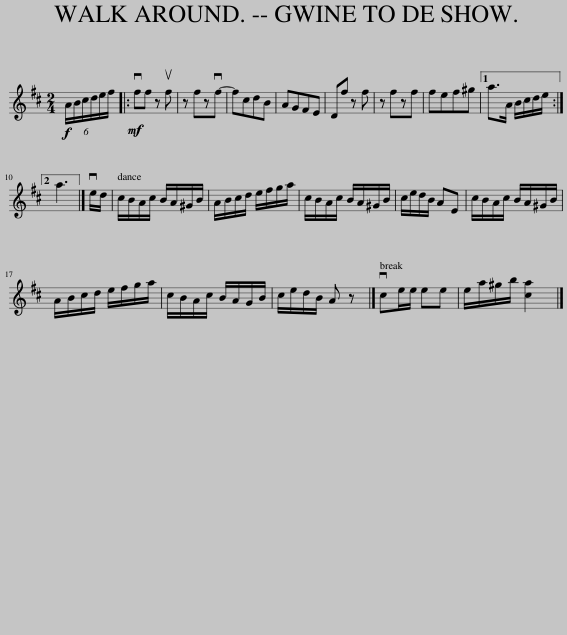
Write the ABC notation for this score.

X:1
L:1/8
M:2/4
I:linebreak $
K:D
V:1 treble
V:1
!f! (6:2:6A/B/c/d/e/f/ |:!mf! vff z uf | z fzvf- | fcdB | AGFE | %5
 Df z f | z fzf | fef^g |1 a>A B/c/d/e/ :|2$ a3 |] %10
 ve/d/ | c/B/A/c/ B/A/^G/B/ | A/B/c/d/ e/f/g/a/ | c/B/A/c/ B/A/^G/B/ | c/e/d/B/ AE | %15
 c/B/A/c/ B/A/^G/B/ |$ A/B/c/d/ e/f/g/a/ | c/B/A/c/ B/A/G/B/ | c/e/d/B/ A z |] vce/e/ ee | %20
 e/a/^g/b/ [ca]2 |] %21
